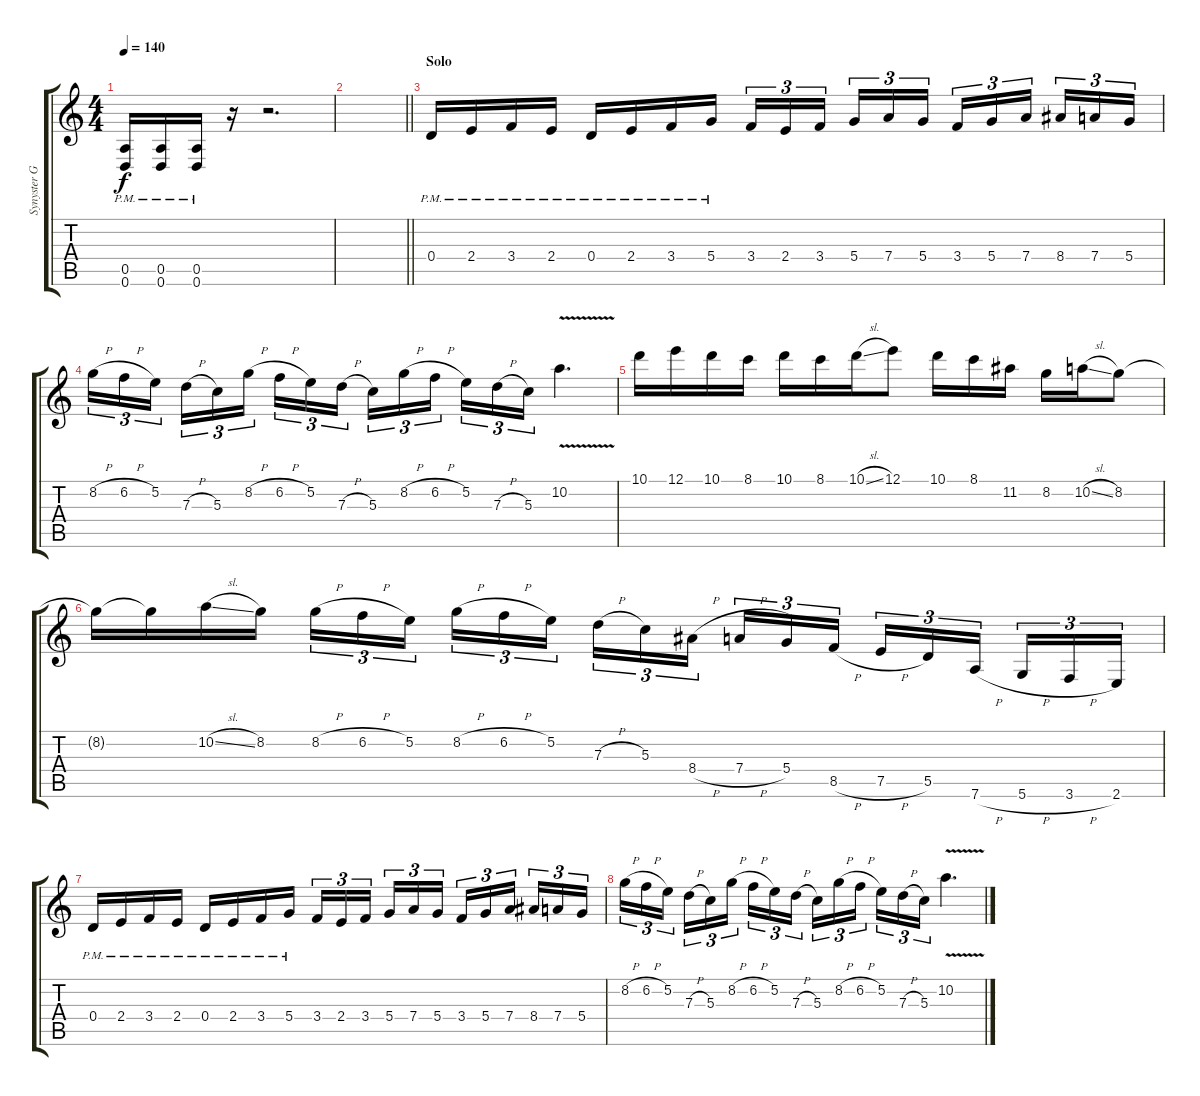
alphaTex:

\track ("Synyster Gates" "Synyster G") {instrument distortionguitar}
\staff {score tabs}
\tuning (E4 B3 G3 D3 A2 D2) {hide}
\ts (4 4)
\tempo 140
\clef g2
\ks c
(0.5{pm} 0.6{pm}).16{dy f} (0.5{pm} 0.6{pm}).16 (0.5{pm} 0.6{pm}).16 r.16 r.2{d} |
\barLineRight lightlight
|
\section ("" "Solo")
0.4{pm}.16{volume 14 balance 8} 2.4{pm}.16 3.4{pm}.16 2.4{pm}.16 0.4{pm}.16 2.4{pm}.16 3.4{pm}.16 5.4{pm}.16 3.4.16{tu (3 2)} 2.4.16{tu (3 2)} 3.4.16{tu (3 2) beam splitsecondary} 5.4.16{tu (3 2)} 7.4.16{tu (3 2)} 5.4.16{tu (3 2)} 3.4.16{tu (3 2)} 5.4.16{tu (3 2)} 7.4.16{tu (3 2) beam splitsecondary} 8.4.16{tu (3 2)} 7.4.16{tu (3 2)} 5.4.16{tu (3 2)} |
8.2{h}.16{tu (3 2)} 6.2{h}.16{tu (3 2)} 5.2.16{tu (3 2) beam splitsecondary} 7.3{h}.16{tu (3 2)} 5.3.16{tu (3 2)} 8.2{h}.16{tu (3 2)} 6.2{h}.16{tu (3 2)} 5.2.16{tu (3 2)} 7.3{h}.16{tu (3 2) beam splitsecondary} 5.3.16{tu (3 2)} 8.2{h}.16{tu (3 2)} 6.2{h}.16{tu (3 2)} 5.2.16{tu (3 2)} 7.3{h}.16{tu (3 2)} 5.3.16{tu (3 2)} 10.2{v}.4{d} |
10.1.16 12.1.16 10.1.16 8.1.16 10.1.16 8.1.16 10.1{sl}.16 12.1.8 10.1.16 8.1.16 11.2.16 8.2.16 10.2{sl}.16 8.2.8 |
8.2{t}.16 8.2{t}.16 10.2{sl}.16 8.2.16 8.2{h}.16{tu (3 2)} 6.2{h}.16{tu (3 2)} 5.2.16{tu (3 2) beam splitsecondary} 8.2{h}.16{tu (3 2)} 6.2{h}.16{tu (3 2)} 5.2.16{tu (3 2)} 7.3{h}.16{tu (3 2)} 5.3.16{tu (3 2)} 8.4{h}.16{tu (3 2) beam splitsecondary} 7.4{h}.16{tu (3 2)} 5.4.16{tu (3 2)} 8.5{h}.16{tu (3 2)} 7.5{h}.16{tu (3 2)} 5.5.16{tu (3 2)} 7.6{h}.16{tu (3 2) beam splitsecondary} 5.6{h}.16{tu (3 2)} 3.6{h}.16{tu (3 2)} 2.6.16{tu (3 2)} |
0.4{pm}.16{volume 14 balance 8} 2.4{pm}.16 3.4{pm}.16 2.4{pm}.16 0.4{pm}.16 2.4{pm}.16 3.4{pm}.16 5.4{pm}.16 3.4.16{tu (3 2)} 2.4.16{tu (3 2)} 3.4.16{tu (3 2) beam splitsecondary} 5.4.16{tu (3 2)} 7.4.16{tu (3 2)} 5.4.16{tu (3 2)} 3.4.16{tu (3 2)} 5.4.16{tu (3 2)} 7.4.16{tu (3 2) beam splitsecondary} 8.4.16{tu (3 2)} 7.4.16{tu (3 2)} 5.4.16{tu (3 2)} |
8.2{h}.16{tu (3 2)} 6.2{h}.16{tu (3 2)} 5.2.16{tu (3 2) beam splitsecondary} 7.3{h}.16{tu (3 2)} 5.3.16{tu (3 2)} 8.2{h}.16{tu (3 2)} 6.2{h}.16{tu (3 2)} 5.2.16{tu (3 2)} 7.3{h}.16{tu (3 2) beam splitsecondary} 5.3.16{tu (3 2)} 8.2{h}.16{tu (3 2)} 6.2{h}.16{tu (3 2)} 5.2.16{tu (3 2)} 7.3{h}.16{tu (3 2)} 5.3.16{tu (3 2)} 10.2{v}.4{d}
